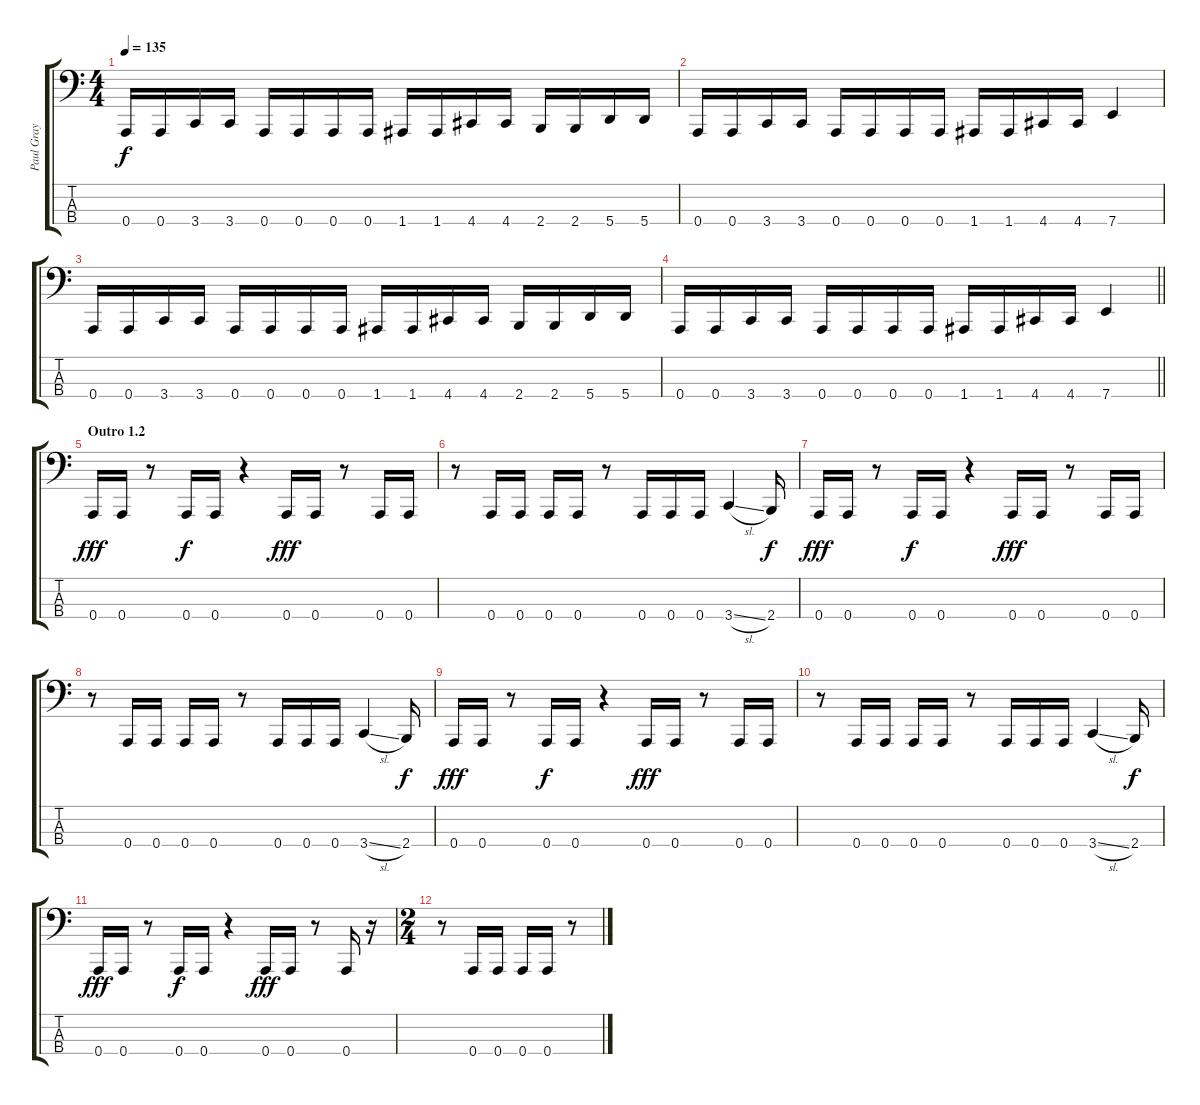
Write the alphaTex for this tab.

\track ("Paul Gray" "Paul Gray") {instrument electricbasspick}
\staff {score tabs}
\tuning (D2 A1 E1 A0) {hide}
\ts (4 4)
\tempo 135
\clef f4
\ks c
0.4.16{dy f} 0.4.16 3.4.16 3.4.16 0.4.16 0.4.16 0.4.16 0.4.16 1.4.16 1.4.16 4.4.16 4.4.16 2.4.16 2.4.16 5.4.16 5.4.16 |
0.4.16 0.4.16 3.4.16 3.4.16 0.4.16 0.4.16 0.4.16 0.4.16 1.4.16 1.4.16 4.4.16 4.4.16 7.4.4 |
0.4.16 0.4.16 3.4.16 3.4.16 0.4.16 0.4.16 0.4.16 0.4.16 1.4.16 1.4.16 4.4.16 4.4.16 2.4.16 2.4.16 5.4.16 5.4.16 |
\barLineRight lightlight
0.4.16 0.4.16 3.4.16 3.4.16 0.4.16 0.4.16 0.4.16 0.4.16 1.4.16 1.4.16 4.4.16 4.4.16 7.4.4 |
\section ("" "Outro 1.2")
0.4.16{dy fff} 0.4.16 r.8 0.4.16{dy f} 0.4.16 r.4 0.4.16{dy fff} 0.4.16 r.8 0.4.16 0.4.16 |
r.8 0.4.16 0.4.16 0.4.16 0.4.16 r.8 0.4.16 0.4.16 0.4.16 3.4{sl}.4 2.4.16{dy f} |
0.4.16{dy fff} 0.4.16 r.8 0.4.16{dy f} 0.4.16 r.4 0.4.16{dy fff} 0.4.16 r.8 0.4.16 0.4.16 |
r.8 0.4.16 0.4.16 0.4.16 0.4.16 r.8 0.4.16 0.4.16 0.4.16 3.4{sl}.4 2.4.16{dy f} |
0.4.16{dy fff} 0.4.16 r.8 0.4.16{dy f} 0.4.16 r.4 0.4.16{dy fff} 0.4.16 r.8 0.4.16 0.4.16 |
r.8 0.4.16 0.4.16 0.4.16 0.4.16 r.8 0.4.16 0.4.16 0.4.16 3.4{sl}.4 2.4.16{dy f} |
0.4.16{dy fff} 0.4.16 r.8 0.4.16{dy f} 0.4.16 r.4 0.4.16{dy fff} 0.4.16 r.8 0.4.16 r.16 |
\ts (2 4)
r.8 0.4.16 0.4.16 0.4.16 0.4.16 r.8
